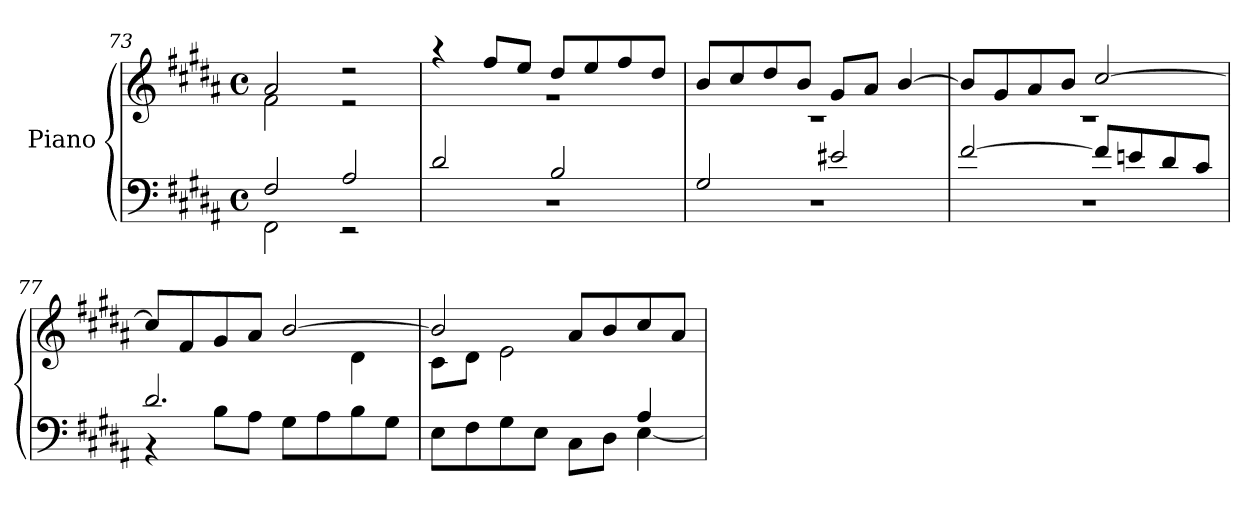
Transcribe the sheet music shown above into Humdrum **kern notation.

**kern	**kern
*part1	*part1
*staff2	*staff1
*I"Piano	*
*clefF4	*clefG2
*k[f#c#g#d#a#]	*k[f#c#g#d#a#]
*B:	*B:
*M4/4	*M4/4
*met(c)	*met(c)
=73	=73
*^	*^
2F#/	2FF#\	2a#/	2f#\
2A#/	2r	2r	2r
=74	=74	=74	=74
2d#/	1r	4r	1r
.	.	8ff#L	.
.	.	8eeJ	.
2B/	.	8dd#/L	.
.	.	8ee/	.
.	.	8ff#/	.
.	.	8dd#/J	.
=75	=75	=75	=75
2G#/	1r	8bL	1r
.	.	8cc#	.
.	.	8dd#	.
.	.	8bJ	.
2e#X/	.	8g#L	.
.	.	8a#J	.
.	.	[4b/	.
!!LO:LB:g=z	!!
=76	=76	=76	=76
[2f#/	1r	8bL]	1r
.	.	8g#	.
.	.	8a#	.
.	.	8bJ	.
8f#/L]	.	[2cc#/	.
8en/	.	.	.
8d#/	.	.	.
8c#/J	.	.	.
=77	=77	=77	=77
2.d#/	4r	8cc#L]	2ryy
.	.	8f#	.
.	8B\L	8g#	.
.	8A#\J	8a#J	.
.	8G#\L	[2b/	4ryy
.	8A#\	.	.
4ryy	8B\	.	4d#\
.	8G#\J	.	.
=78	=78	=78	=78
2ryy	8E\L	2b/]	8c#\L
.	8F#\	.	8d#\J
.	8G#\	.	2e\
.	8E\J	.	.
4ryy	8C#\L	8a#L	.
.	8D#\J	8b	.
4A#/	[4E\	8cc#	4ryy
.	.	8a#J	.
*v	*v	*	*
*	*v	*v
=	=
*-	*-
